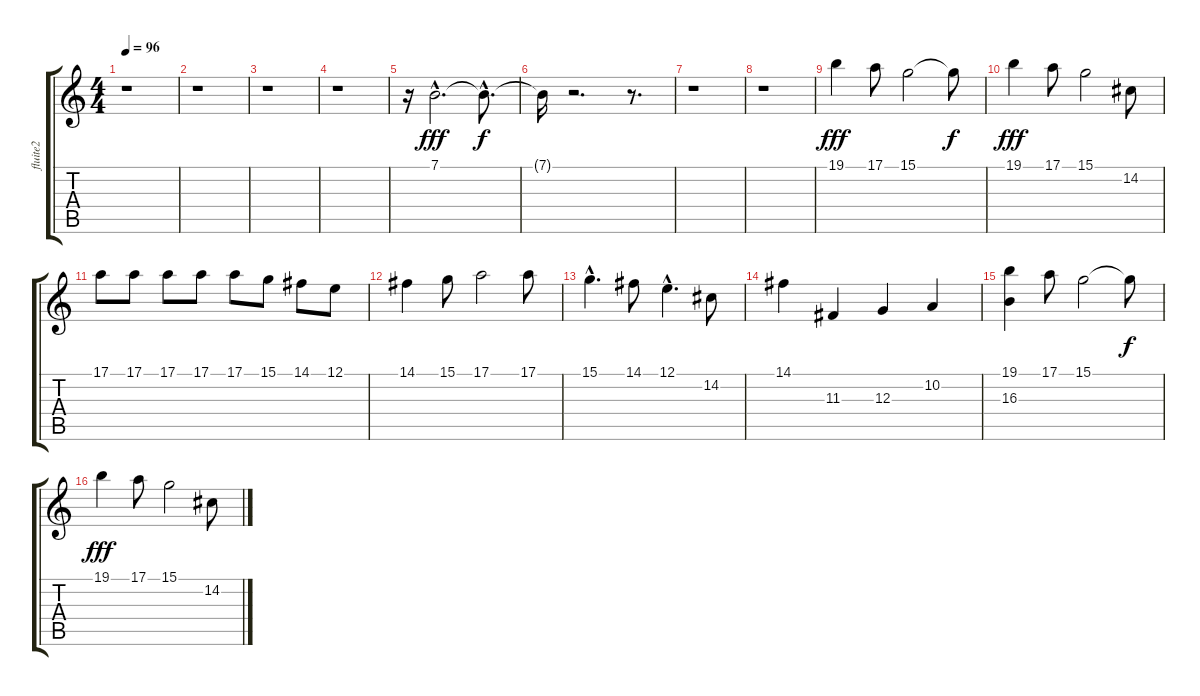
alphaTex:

\track ("fluite2" "fluite2") {instrument panflute}
\staff {score tabs}
\tuning (E4 B3 G3 D3 A2 E2) {hide}
\ts (4 4)
\tempo 96
\clef g2
\ks c
r.1{dy fff} |
r.1 |
r.1 |
r.1 |
r.16 7.1{hac}.2{d} 7.1{hac t}.8{d dy f} |
7.1{t}.16 r.2{d} r.8{d} |
r.1 |
r.1 |
19.1.4{dy fff} 17.1.8 15.1.2 15.1{t}.8{dy f} |
19.1.4{dy fff} 17.1.8 15.1.2 14.2.8 |
17.1.8 17.1.8 17.1.8 17.1.8 17.1.8 15.1.8 14.1.8 12.1.8 |
14.1.4 15.1.8 17.1.2 17.1.8 |
15.1{hac}.4{d} 14.1.8 12.1{hac}.4{d} 14.2.8 |
14.1.4 11.3.4 12.3.4 10.2.4 |
(19.1 16.3).4 17.1.8 15.1.2 15.1{t}.8{dy f} |
19.1.4{dy fff} 17.1.8 15.1.2 14.2.8
